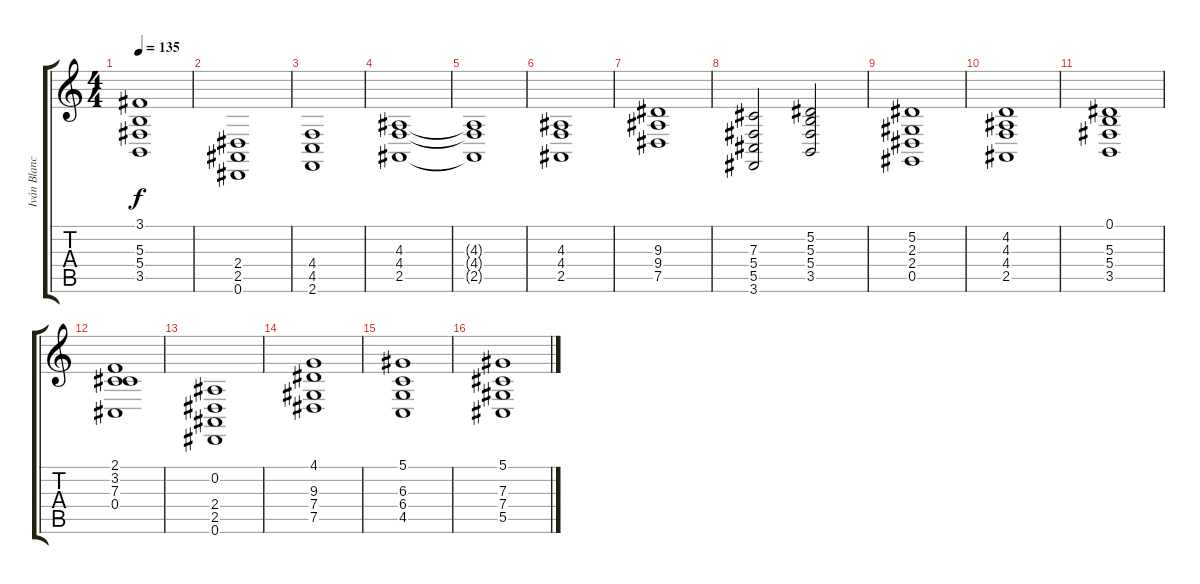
\track ("Iván Blanco (I)" "Iván Blanc") {instrument pad2warm}
\staff {score tabs}
\tuning (Eb4 Bb3 Gb3 Db3 Ab2 Eb2) {hide}
\ts (4 4)
\tempo 135
\clef g2
\ks c
(3.1{t} 5.3 5.4{t} 3.5).1{dy f} |
(2.4 2.5 0.6).1 |
(4.4 4.5 2.6).1 |
(4.3 4.4 2.5).1 |
(4.3{t} 4.4{t} 2.5{t}).1 |
(4.3 4.4 2.5).1 |
(9.3 9.4 7.5).1 |
(7.3 5.4 5.5 3.6).2 (5.2 5.3 5.4 3.5).2 |
(5.2 2.3 2.4 0.5).1 |
(4.2 4.3 4.4 2.5).1 |
(0.1 5.3 5.4 3.5).1{instrument choiraahs} |
(2.1 3.2 7.3 0.4).1 |
(0.2 2.4 2.5 0.6).1 |
(4.1 9.3 7.4 7.5).1 |
(5.1 6.3 6.4 4.5).1 |
(5.1 7.3 7.4 5.5).1
